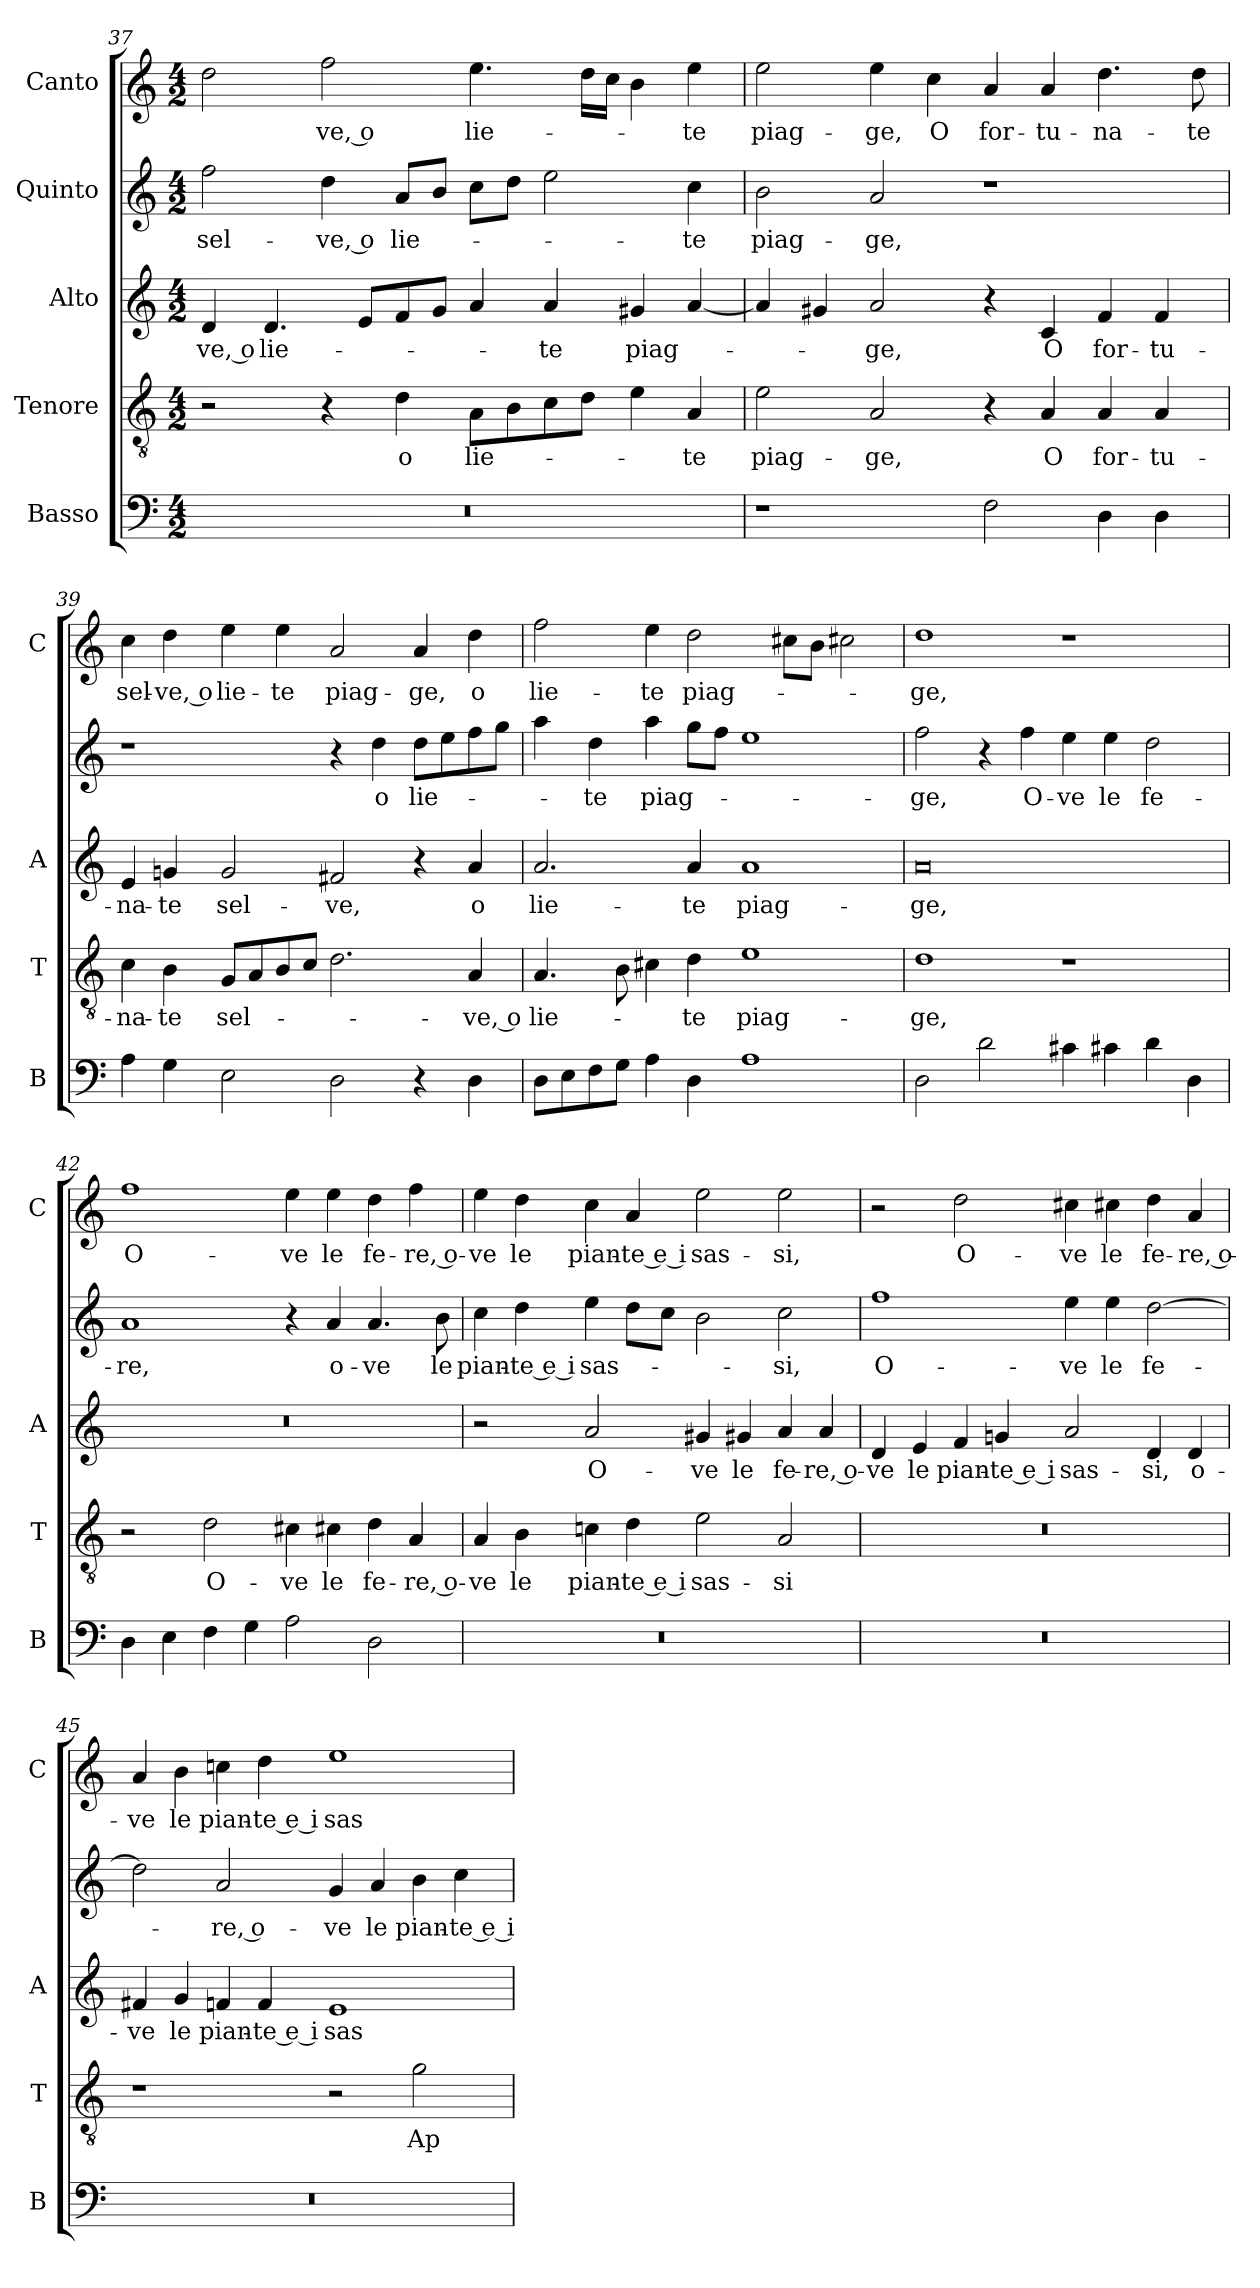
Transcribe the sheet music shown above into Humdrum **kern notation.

**kern	**kern	**text	**kern	**text	**kern	**text	**kern	**text
*part5	*part4	*part4	*part3	*part3	*part2	*part2	*part1	*part1
*staff5	*staff4	*staff4	*staff3	*staff3	*staff2	*staff2	*staff1	*staff1
*I"Basso	*I"Tenore	*	*I"Alto	*	*I"Quinto	*	*I"Canto	*
*I'B	*I'T	*	*I'A	*	*	*	*I'C	*
*clefF4	*clefGv2	*	*clefG2	*	*clefG2	*	*clefG2	*
*k[]	*k[]	*	*k[]	*	*k[]	*	*k[]	*
*C:	*C:	*	*C:	*	*C:	*	*C:	*
*M4/2	*M4/2	*	*M4/2	*	*M4/2	*	*M4/2	*
=37	=37	=37	=37	=37	=37	=37	=37	=37
0r	2r	.	4d	-ve, o	2ff	sel-	2dd	.
.	.	.	4.d	lie-	.	.	.	.
.	4r	.	.	.	4dd	-ve, o	2ff	-ve, o
.	.	.	8eL	.	.	.	.	.
.	4d	o	8f	.	8aL	lie-	.	.
.	.	.	8gJ	.	8bJ	.	.	.
.	8AL	lie-	4a	.	8ccL	.	4.ee	lie-
.	8B	.	.	.	8ddJ	.	.	.
.	8c	.	4a	-te	2ee	.	.	.
.	8dJ	.	.	.	.	.	16ddLL	.
.	.	.	.	.	.	.	16ccJJ	.
.	4e	.	4g#X	piag-	.	.	4b	.
.	4A	-te	[4a	.	4cc	-te	4ee	-te
=38	=38	=38	=38	=38	=38	=38	=38	=38
1r	2e	piag-	4a]	.	2b	piag-	2ee	piag-
.	.	.	4g#X	.	.	.	.	.
.	2A	-ge,	2a	-ge,	2a	-ge,	4ee	-ge,
.	.	.	.	.	.	.	4cc	O
2F	4r	.	4r	.	1r	.	4a	for-
.	4A	O	4c	O	.	.	4a	-tu-
4D	4A	for-	4f	for-	.	.	4.dd	-na-
4D	4A	-tu-	4f	-tu-	.	.	.	.
.	.	.	.	.	.	.	8dd	-te
=39	=39	=39	=39	=39	=39	=39	=39	=39
4A	4c	-na-	4e	-na-	1r	.	4cc	sel-
4G	4B	-te	4gn	-te	.	.	4dd	-ve, o
2E	8GL	sel-	2g	sel-	.	.	4ee	lie-
.	8A	.	.	.	.	.	.	.
.	8B	.	.	.	.	.	4ee	-te
.	8cJ	.	.	.	.	.	.	.
2D	2.d	.	2f#X	-ve,	4r	.	2a	piag-
.	.	.	.	.	4dd	o	.	.
4r	.	.	4r	.	8ddL	lie-	4a	-ge,
.	.	.	.	.	8ee	.	.	.
4D	4A	-ve, o	4a	o	8ff	.	4dd	o
.	.	.	.	.	8ggJ	.	.	.
=40	=40	=40	=40	=40	=40	=40	=40	=40
8DL	4.A	lie-	2.a	lie-	4aa	.	2ff	lie-
8E	.	.	.	.	.	.	.	.
8F	.	.	.	.	4dd	-te	.	.
8GJ	8B	.	.	.	.	.	.	.
4A	4c#X	.	.	.	4aa	piag-	4ee	-te
4D	4d	-te	4a	-te	8ggL	.	2dd	piag-
.	.	.	.	.	8ffJ	.	.	.
1A	1e	piag-	1a	piag-	1ee	.	.	.
.	.	.	.	.	.	.	8cc#XL	.
.	.	.	.	.	.	.	8bJ	.
.	.	.	.	.	.	.	2cc#X	.
=41	=41	=41	=41	=41	=41	=41	=41	=41
2D	1d	-ge,	0a	-ge,	2ff	-ge,	1dd	-ge,
2d	.	.	.	.	4r	.	.	.
.	.	.	.	.	4ff	O-	.	.
4c#X	1r	.	.	.	4ee	-ve	1r	.
4c#X	.	.	.	.	4ee	le	.	.
4d	.	.	.	.	2dd	fe-	.	.
4D	.	.	.	.	.	.	.	.
=42	=42	=42	=42	=42	=42	=42	=42	=42
4D	2r	.	0r	.	1a	-re,	1ff	O-
4E	.	.	.	.	.	.	.	.
4F	2d	O-	.	.	.	.	.	.
4G	.	.	.	.	.	.	.	.
2A	4c#X	-ve	.	.	4r	.	4ee	-ve
.	4c#X	le	.	.	4a	o-	4ee	le
2D	4d	fe-	.	.	4.a	-ve	4dd	fe-
.	4A	-re, o-	.	.	.	.	4ff	-re, o-
.	.	.	.	.	8b	le	.	.
=43	=43	=43	=43	=43	=43	=43	=43	=43
0r	4A	-ve	2r	.	4cc	pian-	4ee	-ve
.	4B	le	.	.	4dd	-te e i	4dd	le
.	4cn	pian-	2a	O-	4ee	sas-	4cc	pian-
.	4d	-te e i	.	.	8ddL	.	4a	-te e i
.	.	.	.	.	8ccJ	.	.	.
.	2e	sas-	4g#X	-ve	2b	.	2ee	sas-
.	.	.	4g#X	le	.	.	.	.
.	2A	-si	4a	fe-	2cc	-si,	2ee	-si,
.	.	.	4a	-re, o-	.	.	.	.
=44	=44	=44	=44	=44	=44	=44	=44	=44
0r	0r	.	4d	-ve	1ff	O-	2r	.
.	.	.	4e	le	.	.	.	.
.	.	.	4f	pian-	.	.	2dd	O-
.	.	.	4gn	-te e i	.	.	.	.
.	.	.	2a	sas-	4ee	-ve	4cc#X	-ve
.	.	.	.	.	4ee	le	4cc#X	le
.	.	.	4d	-si,	[2dd	fe-	4dd	fe-
.	.	.	4d	o-	.	.	4a	-re, o-
=45	=45	=45	=45	=45	=45	=45	=45	=45
0r	1r	.	4f#X	-ve	2dd]	.	4a	-ve
.	.	.	4g	le	.	.	4b	le
.	.	.	4fn	pian-	2a	-re, o-	4ccn	pian-
.	.	.	4f	-te e i	.	.	4dd	-te e i
.	2r	.	1e	sas-	4g	-ve	1ee	sas-
.	.	.	.	.	4a	le	.	.
.	2g	Ap-	.	.	4b	pian-	.	.
.	.	.	.	.	4cc	-te e i	.	.
=	=	=	=	=	=	=	=	=
*-	*-	*-	*-	*-	*-	*-	*-	*-
